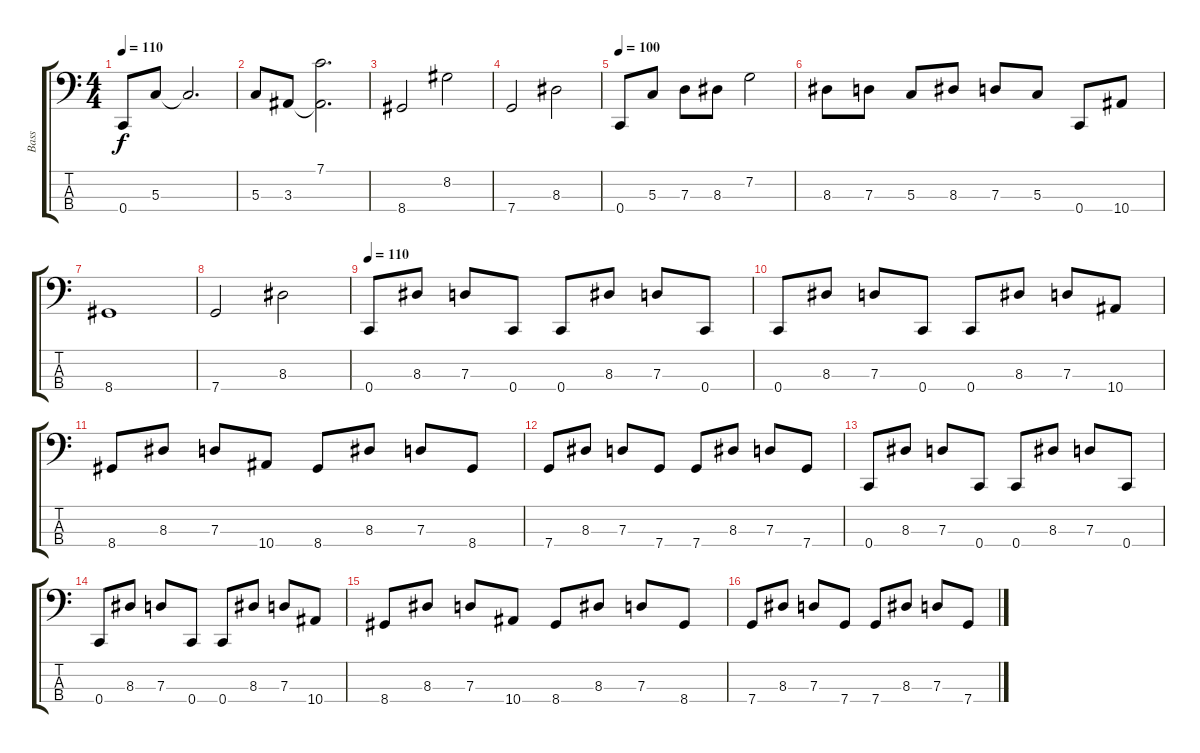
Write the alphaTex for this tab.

\track ("Bass" "Bass") {instrument electricbasspick}
\staff {score tabs}
\tuning (F2 C2 G1 C1) {hide}
\ts (4 4)
\tempo 110
\tempo 100
\tempo 110
\clef f4
\ks c
0.4.8{dy f instrument electricbasspick} 5.3.8 5.3{t}.2{d} |
5.3.8 3.3.8 (7.1 3.3{t}).2{d} |
8.4.2 8.2.2 |
7.4.2 8.3.2 |
\tempo 100
0.4.8 5.3.8 7.3.8 8.3.8 7.2.2 |
8.3.8 7.3.8 5.3.8 8.3.8 7.3.8 5.3.8 0.4.8 10.4.8 |
8.4.1 |
7.4.2 8.3.2 |
\tempo 110
0.4.8 8.3.8 7.3.8 0.4.8 0.4.8 8.3.8 7.3.8 0.4.8 |
0.4.8 8.3.8 7.3.8 0.4.8 0.4.8 8.3.8 7.3.8 10.4.8 |
8.4.8 8.3.8 7.3.8 10.4.8 8.4.8 8.3.8 7.3.8 8.4.8 |
7.4.8 8.3.8 7.3.8 7.4.8 7.4.8 8.3.8 7.3.8 7.4.8 |
0.4.8 8.3.8 7.3.8 0.4.8 0.4.8 8.3.8 7.3.8 0.4.8 |
0.4.8 8.3.8 7.3.8 0.4.8 0.4.8 8.3.8 7.3.8 10.4.8 |
8.4.8 8.3.8 7.3.8 10.4.8 8.4.8 8.3.8 7.3.8 8.4.8 |
7.4.8 8.3.8 7.3.8 7.4.8 7.4.8 8.3.8 7.3.8 7.4.8
